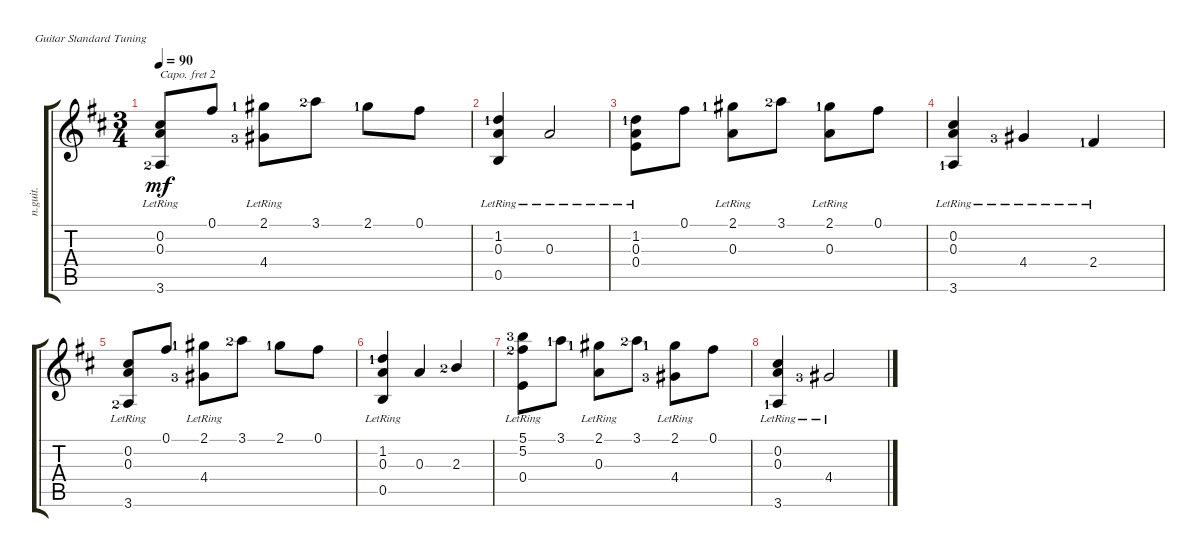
\defaultSystemsLayout 4
\bracketExtendMode groupsimilarinstruments
\otherSystemsTrackNameOrientation horizontal
\track ("Nylon Guitar" "n.guit.") {instrument acousticguitarnylon}
\staff {score tabs}
\capo 2
\tuning (E4 B3 G3 D3 A2 E2)
\ts (3 4)
\tempo 90
\clef g2
\scale
1.11271
\ks d
(3.6{lr lf 3 acc forcenatural} 0.3{lr acc forcenatural} 0.2{lr acc #}).8{dy mf instrument acousticguitarnylon beam Up} 0.1{acc #}.8{beam Up} (2.1{lf 2 acc #} 4.4{lr lf 4 acc #}).8{beam Down} 3.1{lf 3 acc forcenatural}.8{beam Down} 2.1{lf 2 acc #}.8{beam Down} 0.1{acc #}.8{beam Down} |
\scale
0.943643 (1.2{lr lf 2 acc forcenatural} 0.5{lr acc forcenatural} 0.3{acc forcenatural}).4{beam Up} 0.3{lr acc forcenatural}.2{beam Up} |
\scale
0.943643 (0.3{lr acc forcenatural} 1.2{lr lf 2 acc forcenatural} 0.4{lr acc forcenatural}).8{beam Down} 0.1{acc #}.8{beam Down} (2.1{lf 2 acc #} 0.3{lr acc forcenatural}).8{beam Down} 3.1{lf 3 acc forcenatural}.8{beam Down} (2.1{lf 2 acc #} 0.3{lr acc forcenatural}).8{beam Down} 0.1{acc #}.8{beam Down} |
\scale
1.0638 (3.6{lr lf 2 acc forcenatural} 0.3{acc forcenatural} 0.2{lr acc #}).4{beam Up} 4.4{lr lf 4 acc #}.4{beam Up} 2.4{lr lf 2 acc #}.4{beam Up} |
\scale
0.9681 (3.6{lr lf 3 acc forcenatural} 0.3{lr acc forcenatural} 0.2{lr acc #}).8{beam Up} 0.1{acc #}.8{beam Up} (2.1{lf 2 acc #} 4.4{lr lf 4 acc #}).8{beam Down} 3.1{lf 3 acc forcenatural}.8{beam Down} 2.1{lf 2 acc #}.8{beam Down} 0.1{acc #}.8{beam Down} |
\scale
0.9681 (1.2{lr lf 2 acc forcenatural} 0.5{lr acc forcenatural} 0.3{lr acc forcenatural}).4{beam Up} 0.3{acc forcenatural}.4{beam Up} 2.3{lf 3 acc forcenatural}.4{beam Up} |
\scale
1.13334 (5.1{lr lf 4 acc forcenatural} 5.2{lf 3 acc #} 0.4{lr acc forcenatural}).8{beam Down} 3.1{lf 2 acc forcenatural}.8{beam Down} (2.1{lf 2 acc #} 0.3{lr acc forcenatural}).8{beam Down} 3.1{lf 3 acc forcenatural}.8{beam Down} (2.1{lf 2 acc #} 4.4{lr lf 4 acc #}).8{beam Down} 0.1{acc #}.8{beam Down} |
\scale
0.94493 (0.2{lr acc #} 0.3{acc forcenatural} 3.6{lr lf 2 acc forcenatural}).4{beam Up} 4.4{lr lf 4 acc #}.2{beam Up}
